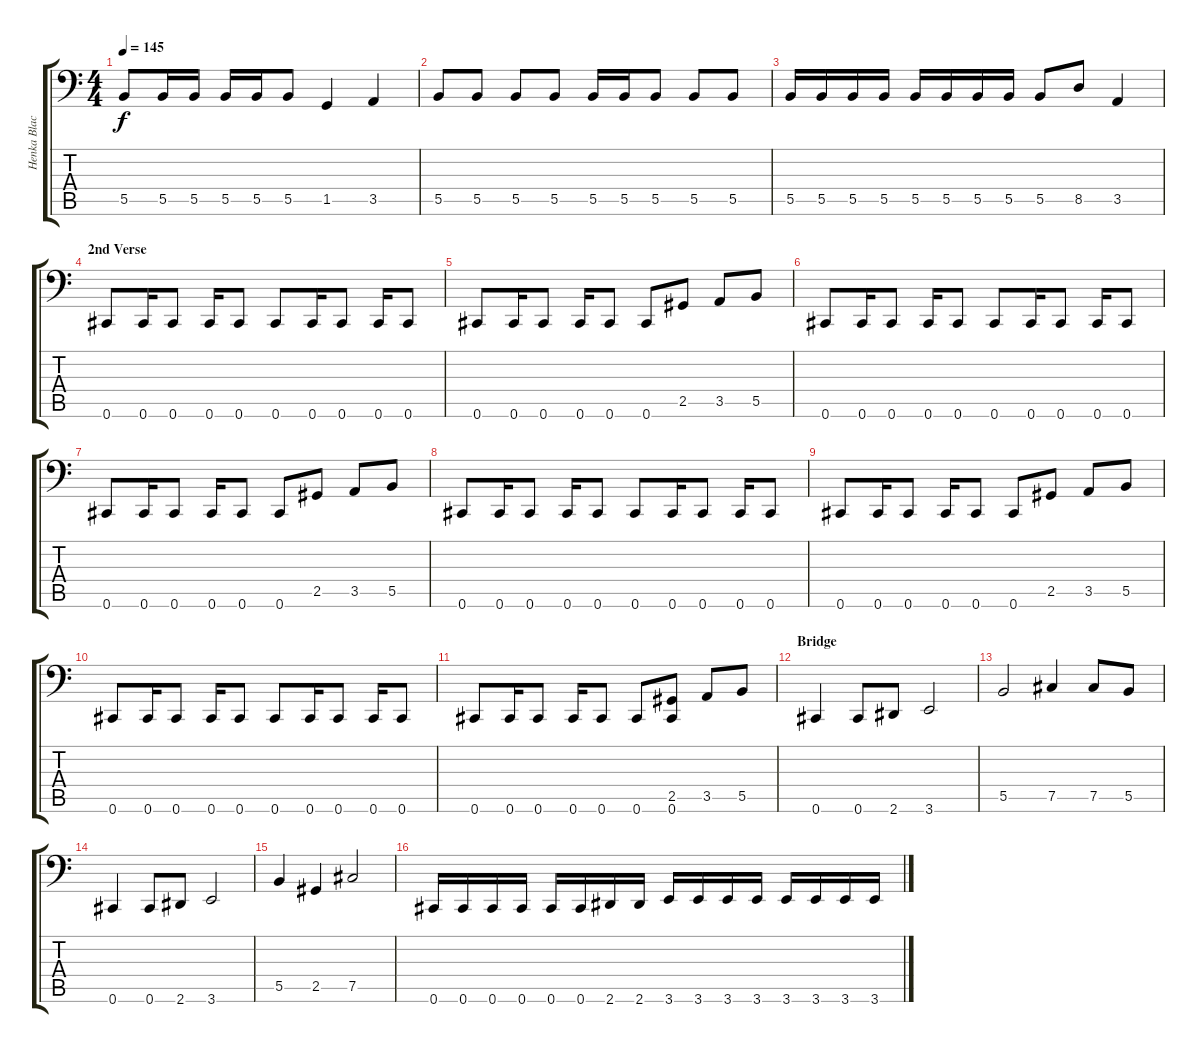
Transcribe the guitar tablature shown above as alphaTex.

\track ("Henka Blacksmith" "Henka Blac") {instrument electricbasspick}
\staff {score tabs}
\tuning (Db3 Ab2 E2 B1 Gb1 Db1) {hide}
\ts (4 4)
\tempo 145
\clef f4
\ks c
5.5.8{dy f} 5.5.16 5.5.16 5.5.16 5.5.16 5.5.8 1.5.4 3.5.4 |
5.5.8 5.5.8 5.5.8 5.5.8 5.5.16 5.5.16 5.5.8 5.5.8 5.5.8 |
5.5.16 5.5.16 5.5.16 5.5.16 5.5.16 5.5.16 5.5.16 5.5.16 5.5.8 8.5.8 3.5.4 |
\section ("" "2nd Verse")
0.6.8 0.6.16 0.6.8 0.6.16 0.6.8 0.6.8 0.6.16 0.6.8 0.6.16 0.6.8 |
0.6.8 0.6.16 0.6.8 0.6.16 0.6.8 0.6.8 2.5.8 3.5.8 5.5.8 |
0.6.8 0.6.16 0.6.8 0.6.16 0.6.8 0.6.8 0.6.16 0.6.8 0.6.16 0.6.8 |
0.6.8 0.6.16 0.6.8 0.6.16 0.6.8 0.6.8 2.5.8 3.5.8 5.5.8 |
0.6.8 0.6.16 0.6.8 0.6.16 0.6.8 0.6.8 0.6.16 0.6.8 0.6.16 0.6.8 |
0.6.8 0.6.16 0.6.8 0.6.16 0.6.8 0.6.8 2.5.8 3.5.8 5.5.8 |
0.6.8 0.6.16 0.6.8 0.6.16 0.6.8 0.6.8 0.6.16 0.6.8 0.6.16 0.6.8 |
0.6.8 0.6.16 0.6.8 0.6.16 0.6.8 0.6.8 (2.5 0.6).8 3.5.8 5.5.8 |
\section ("" "Bridge")
0.6.4 0.6.8 2.6.8 3.6.2 |
5.5.2 7.5.4 7.5.8 5.5.8 |
0.6.4 0.6.8 2.6.8 3.6.2 |
5.5.4 2.5.4 7.5.2 |
0.6.16 0.6.16 0.6.16 0.6.16 0.6.16 0.6.16 2.6.16 2.6.16 3.6.16 3.6.16 3.6.16 3.6.16 3.6.16 3.6.16 3.6.16 3.6.16
